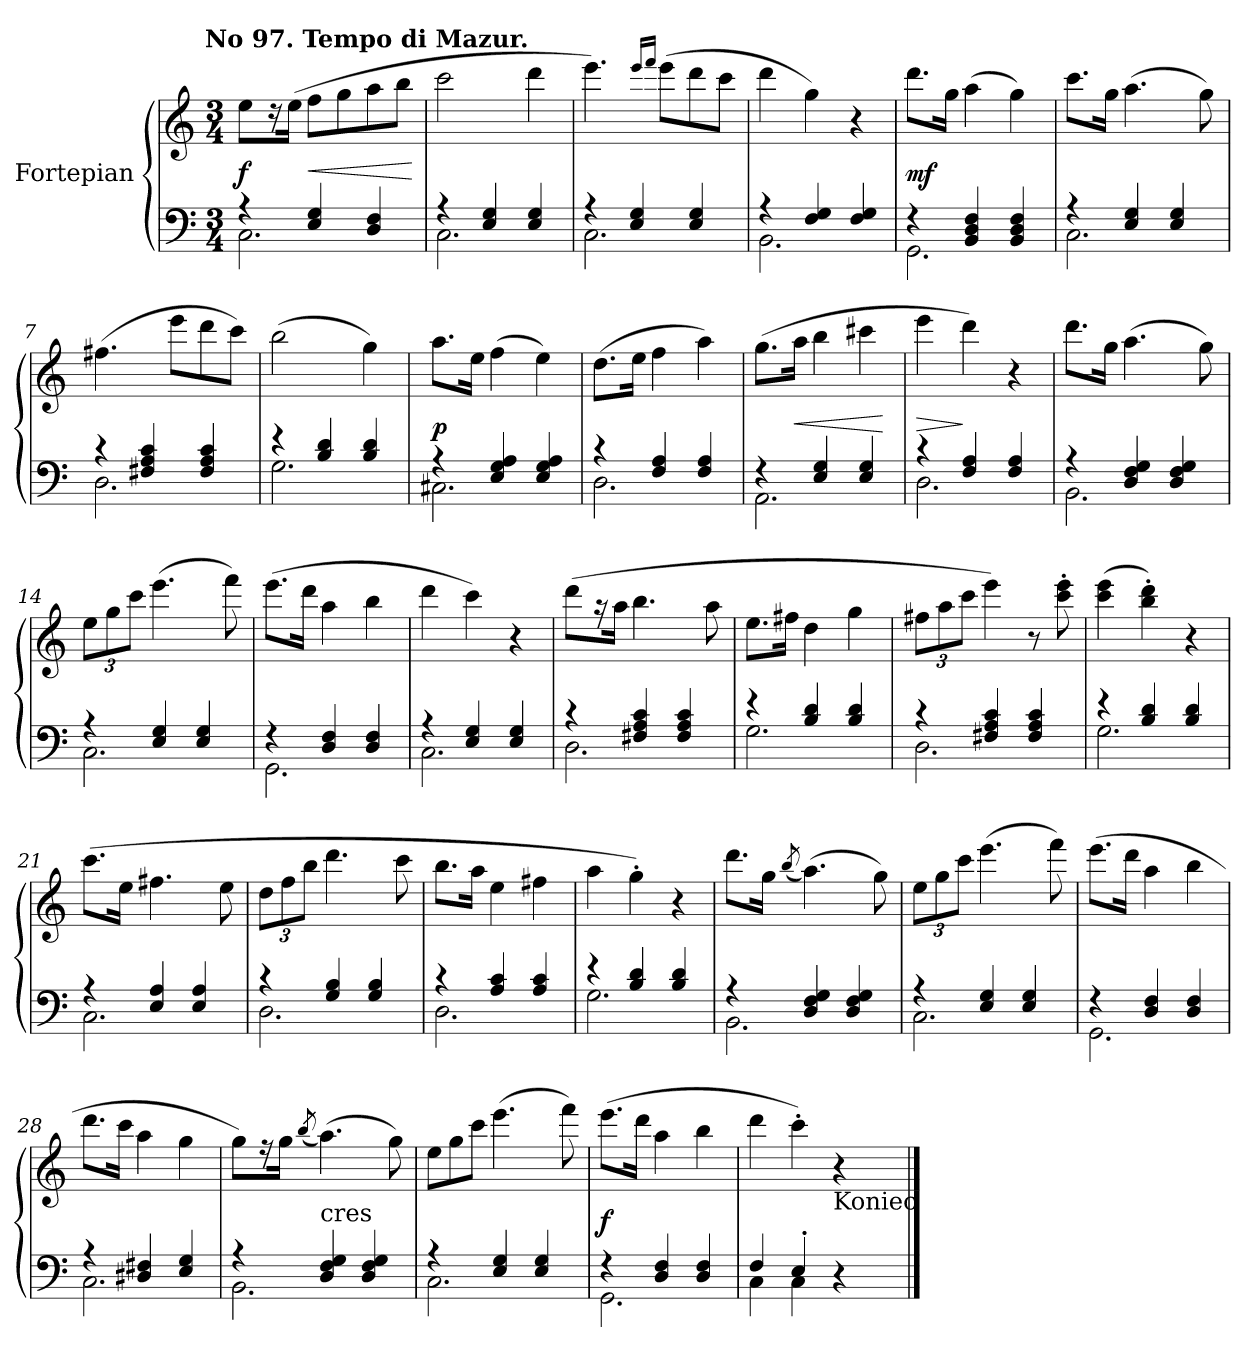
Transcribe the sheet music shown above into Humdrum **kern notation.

**kern	**kern	**dynam
*part1	*part1	*part1
*staff2	*staff1	*staff1/2
*I"Fortepian	*	*
*clefF4	*clefG2	*
*k[]	*k[]	*
!!LO:TX:omd:t=No 97. Tempo di Mazur.
*M3/4	*M3/4	*
=1	=1	=1
*^	*	*
4r	2.C\	8ee\L	f.
.	.	16r	.
.	.	(16ee\Jk	.
4E/ 4G/	.	8ff\L	<
.	.	8gg\	.
4D/ 4F/	.	8aa\	.
.	.	8bb\J	.
*v	*v	*	*
.	.	[
=2	=2	=2
*^	*	*
4r	2.C\	2ccc\	.
4E/ 4G/	.	.	.
4E/ 4G/	.	4ddd\	.
=3	=3	=3	=3
4r	2.C\	4.eee\)	.
4E/ 4G/	.	.	.
.	.	16qqeee/LL	.
.	.	16qqfff/JJ	.
.	.	(8eee\L	.
4E/ 4G/	.	8ddd\	.
.	.	8ccc\J	.
=4	=4	=4	=4
4r	2.BB\	4ddd\	.
4F/ 4G/	.	4gg\)	.
4F/ 4G/	.	4r	.
=5	=5	=5	=5
4r	2.GG\	8.ddd\L	mf
.	.	16gg\Jk	.
4BB/ 4D/ 4F/	.	(4aa\	.
4BB/ 4D/ 4F/	.	4gg\)	.
=6	=6	=6	=6
4r	2.C\	8.ccc\L	.
.	.	16gg\Jk	.
4E/ 4G/	.	(4.aa\	.
4E/ 4G/	.	.	.
.	.	8gg\)	.
=7	=7	=7	=7
4r	2.D\	(4.ff#X\	.
4F#X/ 4A/ 4c/	.	.	.
.	.	8eee\L	.
4F#/ 4A/ 4c/	.	8ddd\	.
.	.	8ccc\J)	.
=8	=8	=8	=8
4r	2.G\	(2bb\	.
4B/ 4d/	.	.	.
4B/ 4d/	.	4gg\)	.
=9	=9	=9	=9
4r	2.C#X\	8.aa\L	p
.	.	16ee\Jk	.
4E/ 4G/ 4A/	.	(4ff\	.
4E/ 4G/ 4A/	.	4ee\)	.
=10	=10	=10	=10
4r	2.D\	(8.dd\L	.
.	.	16ee\Jk	.
4F/ 4A/	.	4ff\	.
4F/ 4A/	.	4aa\)	.
=11	=11	=11	=11
4r	2.AA\	(8.gg\L	.
.	.	16aa\Jk	<
4E/ 4G/	.	4bb\	.
4E/ 4G/	.	4ccc#X\	.
*v	*v	*	*
.	.	[
=12	=12	=12
*^	*	*
4r	2.D\	4eee\	>
4F/ 4A/	.	4ddd\)	]
4F/ 4A/	.	4r	.
=13	=13	=13	=13
4r	2.BB\	8.ddd\L	.
.	.	16gg\Jk	.
4D/ 4F/ 4G/	.	(4.aa\	.
4D/ 4F/ 4G/	.	.	.
.	.	8gg\)	.
=14	=14	=14	=14
4r	2.C\	12ee\L	.
.	.	12gg\	.
.	.	12ccc\J	.
4E/ 4G/	.	(4.eee\	.
4E/ 4G/	.	.	.
.	.	8fff\)	.
=15	=15	=15	=15
4r	2.GG\	(8.eee\L	.
.	.	16ddd\Jk	.
4D/ 4F/	.	4aa\	.
4D/ 4F/	.	4bb\	.
=16	=16	=16	=16
4r	2.C\	4ddd\	.
4E/ 4G/	.	4ccc\)	.
4E/ 4G/	.	4r	.
=17	=17	=17	=17
4r	2.D\	(8ddd\L	.
.	.	16r	.
.	.	16aa\Jk	.
4F#X/ 4A/ 4c/	.	4.bb\	.
4F#/ 4A/ 4c/	.	.	.
.	.	8aa\	.
=18	=18	=18	=18
4r	2.G\	8.ee\L	.
.	.	16ff#X\Jk	.
4B/ 4d/	.	4dd\	.
4B/ 4d/	.	4gg\	.
=19	=19	=19	=19
4r	2.D\	12ff#X\L	.
.	.	12aa\	.
.	.	12ccc\J	.
4F#X/ 4A/ 4c/	.	4eee\)	.
4F#/ 4A/ 4c/	.	8r	.
.	.	8ccc'\ 8eee'\	.
=20	=20	=20	=20
4r	2.G\	(4ccc\ 4eee\	.
4B/ 4d/	.	4bb'\ 4ddd'\)	.
4B/ 4d/	.	4r	.
=21	=21	=21	=21
4r	2.C\	(8.ccc\L	.
.	.	16ee\Jk	.
4E/ 4A/	.	4.ff#X\	.
4E/ 4A/	.	.	.
.	.	8ee\	.
=22	=22	=22	=22
4r	2.D\	12dd\L	.
.	.	12ff\	.
.	.	12bb\J	.
4G/ 4B/	.	4.ddd\	.
4G/ 4B/	.	.	.
.	.	8ccc\	.
=23	=23	=23	=23
4r	2.D\	8.bb\L	.
.	.	16aa\Jk	.
4A/ 4c/	.	4ee\	.
4A/ 4c/	.	4ff#X\	.
=24	=24	=24	=24
4r	2.G\	4aa\	.
4B/ 4d/	.	4gg'\)	.
4B/ 4d/	.	4r	.
=25	=25	=25	=25
4r	2.BB\	8.ddd\L	.
.	.	16gg\Jk	.
.	.	(8qbb/	.
4D/ 4F/ 4G/	.	(4.aa\)	.
4D/ 4F/ 4G/	.	.	.
.	.	8gg\)	.
=26	=26	=26	=26
4r	2.C\	12ee\L	.
.	.	12gg\	.
.	.	12ccc\J	.
4E/ 4G/	.	(4.eee\	.
4E/ 4G/	.	.	.
.	.	8fff\)	.
=27	=27	=27	=27
4r	2.GG\	(8.eee\L	.
.	.	16ddd\Jk	.
4D/ 4F/	.	4aa\	.
4D/ 4F/	.	4bb\	.
=28	=28	=28	=28
4r	2.C\	8.ddd\L	.
.	.	16ccc\Jk	.
4D#X/ 4F#X/	.	4aa\	.
4E/ 4G/	.	4gg\	.
=29	=29	=29	=29
4r	2.BB\	8gg\L)	.
.	.	16r	.
.	.	16gg\Jk	.
.	.	(8qbb/	.
!	!	!LO:TX:c:t=cres	!
4D/ 4F/ 4G/	.	(4.aa\)	.
4D/ 4F/ 4G/	.	.	.
.	.	8gg\)	.
=30	=30	=30	=30
*	*	*Xtuplet	*
4r	2.C\	12ee\L	.
.	.	12gg\	.
.	.	12ccc\J	.
4E/ 4G/	.	(4.eee\	.
4E/ 4G/	.	.	.
.	.	8fff\)	.
=31	=31	=31	=31
4r	2.GG\	(8.eee\L	f
.	.	16ddd\Jk	.
4D/ 4F/	.	4aa\	.
4D/ 4F/	.	4bb\	.
=32	=32	=32	=32
4F/	4C\	4ddd\	.
4E'/	4C\	4ccc'\)	.
!	!	!LO:TX:b:t=Koniec	!
4r	4ryy	4r	.
*v	*v	*	*
==	==	==
*-	*-	*-
